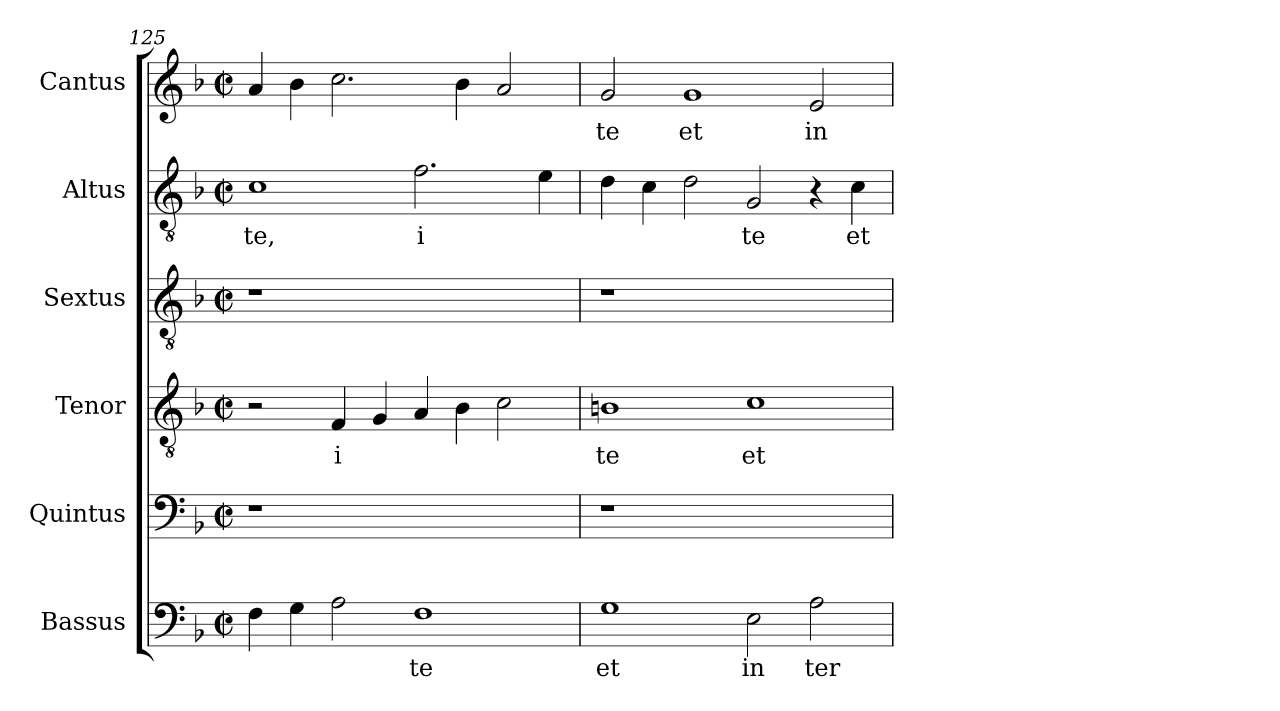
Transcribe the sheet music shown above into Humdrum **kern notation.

**kern	**text	**kern	**kern	**text	**kern	**kern	**text	**kern	**text
*part6	*part6	*part5	*part4	*part4	*part3	*part2	*part2	*part1	*part1
*staff6	*staff6	*staff5	*staff4	*staff4	*staff3	*staff2	*staff2	*staff1	*staff1
*I"Bassus	*	*I"Quintus	*I"Tenor	*	*I"Sextus	*I"Altus	*	*I"Cantus	*
*I'Bassus	*	*I'Quintus	*I'Tenor	*	*I'Sextus	*I'Altus	*	*I'Cantus	*
*clefF4	*	*clefF4	*clefGv2	*	*clefGv2	*clefGv2	*	*clefG2	*
*k[b-]	*	*k[b-]	*k[b-]	*	*k[b-]	*k[b-]	*	*k[b-]	*
*F:	*	*F:	*F:	*	*F:	*F:	*	*F:	*
*M2/2	*	*M2/2	*M2/2	*	*M2/2	*M2/2	*	*M2/2	*
*met(c|)	*	*met(c|)	*met(c|)	*	*met(c|)	*met(c|)	*	*met(c|)	*
=125	=125	=125	=125	=125	=125	=125	=125	=125	=125
!	!	!	!	!	!	!	!LO:LY:b:cj	!	!
4F\	.	1r	2r	.	1r	1c	te,	4a/	.
4G\	.	.	.	.	.	.	.	4b-\	.
!	!	!	!	!LO:LY:b:rj	!	!	!	!	!
2A\	.	.	4F/	i	.	.	.	2.cc\	.
.	.	.	4G/	.	.	.	.	.	.
!	!LO:LY:b:cj	!	!	!	!	!	!LO:LY:b:rj	!	!
1F	te	1ryy	4A/	.	1ryy	2.f\	i	.	.
.	.	.	4B-\	.	.	.	.	4b-\	.
.	.	.	2c\	.	.	.	.	2a/	.
.	.	.	.	.	.	4e\	.	.	.
=126	=126	=126	=126	=126	=126	=126	=126	=126	=126
!	!LO:LY:b:cj	!	!	!LO:LY:b:cj	!	!	!	!	!LO:LY:b:cj
1G	et	1r	1Bn	te	1r	4d\	.	2g/	te
.	.	.	.	.	.	4c\	.	.	.
!	!	!	!	!	!	!	!	!	!LO:LY:b:cj
.	.	.	.	.	.	2d\	.	1g	et
!	!LO:LY:b:cj	!	!	!LO:LY:b:cj	!	!	!LO:LY:b:cj	!	!
2E\	in	1ryy	1c	et	1ryy	2G/	te	.	.
!	!LO:LY:b:cj	!	!	!	!	!	!	!	!LO:LY:b:cj
2A\	ter	.	.	.	.	4r	.	2e/	in
!	!	!	!	!	!	!	!LO:LY:b:cj	!	!
.	.	.	.	.	.	4c\	et	.	.
=	=	=	=	=	=	=	=	=	=
*-	*-	*-	*-	*-	*-	*-	*-	*-	*-
